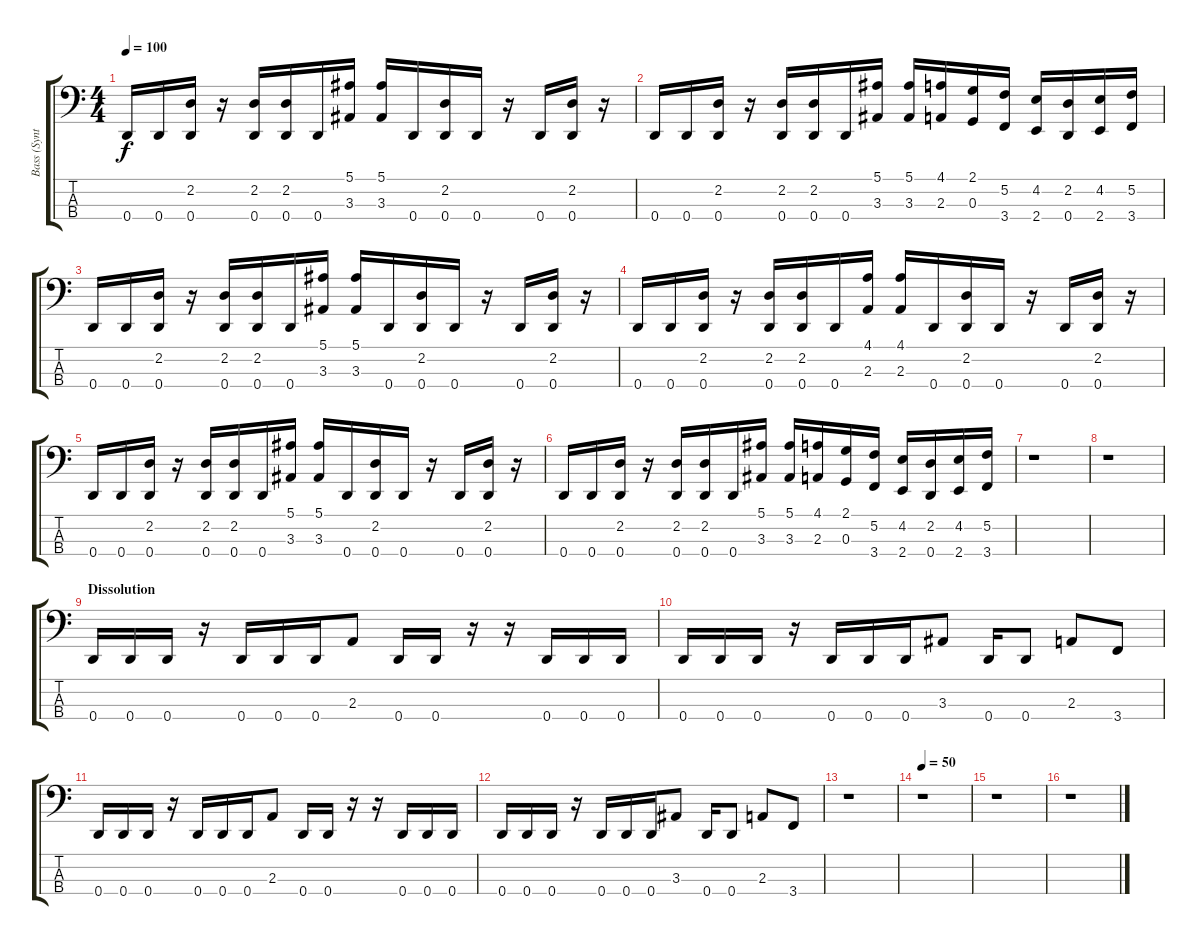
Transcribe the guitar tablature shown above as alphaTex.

\track ("Bass (Synth)" "Bass (Synt") {instrument synthbass1}
\staff {score tabs}
\tuning (F2 C2 G1 D1) {hide}
\ts (4 4)
\tempo 100
\clef f4
\ks c
0.4.16{dy f} 0.4.16 (2.2 0.4).16 r.16 (2.2 0.4).16 (2.2 0.4).16 0.4.16 (5.1 3.3).16 (5.1 3.3).16 0.4.16 (2.2 0.4).16 0.4.16 r.16 0.4.16 (2.2 0.4).16 r.16 |
0.4.16 0.4.16 (2.2 0.4).16 r.16 (2.2 0.4).16 (2.2 0.4).16 0.4.16 (5.1 3.3).16 (5.1 3.3).16 (4.1 2.3).16 (2.1 0.3).16 (5.2 3.4).16 (4.2 2.4).16 (2.2 0.4).16 (4.2 2.4).16 (5.2 3.4).16 |
0.4.16 0.4.16 (2.2 0.4).16 r.16 (2.2 0.4).16 (2.2 0.4).16 0.4.16 (5.1 3.3).16 (5.1 3.3).16 0.4.16 (2.2 0.4).16 0.4.16 r.16 0.4.16 (2.2 0.4).16 r.16 |
0.4.16 0.4.16 (2.2 0.4).16 r.16 (2.2 0.4).16 (2.2 0.4).16 0.4.16 (4.1 2.3).16 (4.1 2.3).16 0.4.16 (2.2 0.4).16 0.4.16 r.16 0.4.16 (2.2 0.4).16 r.16 |
0.4.16 0.4.16 (2.2 0.4).16 r.16 (2.2 0.4).16 (2.2 0.4).16 0.4.16 (5.1 3.3).16 (5.1 3.3).16 0.4.16 (2.2 0.4).16 0.4.16 r.16 0.4.16 (2.2 0.4).16 r.16 |
0.4.16 0.4.16 (2.2 0.4).16 r.16 (2.2 0.4).16 (2.2 0.4).16 0.4.16 (5.1 3.3).16 (5.1 3.3).16 (4.1 2.3).16 (2.1 0.3).16 (5.2 3.4).16 (4.2 2.4).16 (2.2 0.4).16 (4.2 2.4).16 (5.2 3.4).16 |
r.1 |
r.1 |
\section ("" "Dissolution")
0.4.16{instrument slapbass2} 0.4.16 0.4.16 r.16 0.4.16 0.4.16 0.4.16 2.3.8 0.4.16 0.4.16 r.16 r.16 0.4.16 0.4.16 0.4.16 |
0.4.16 0.4.16 0.4.16 r.16 0.4.16 0.4.16 0.4.16 3.3.8 0.4.16 0.4.8 2.3.8 3.4.8 |
0.4.16{instrument slapbass2} 0.4.16 0.4.16 r.16 0.4.16 0.4.16 0.4.16 2.3.8 0.4.16 0.4.16 r.16 r.16 0.4.16 0.4.16 0.4.16 |
0.4.16 0.4.16 0.4.16 r.16 0.4.16 0.4.16 0.4.16 3.3.8 0.4.16 0.4.8 2.3.8 3.4.8 |
r.1 |
\tempo 50
r.1 |
r.1 |
r.1
